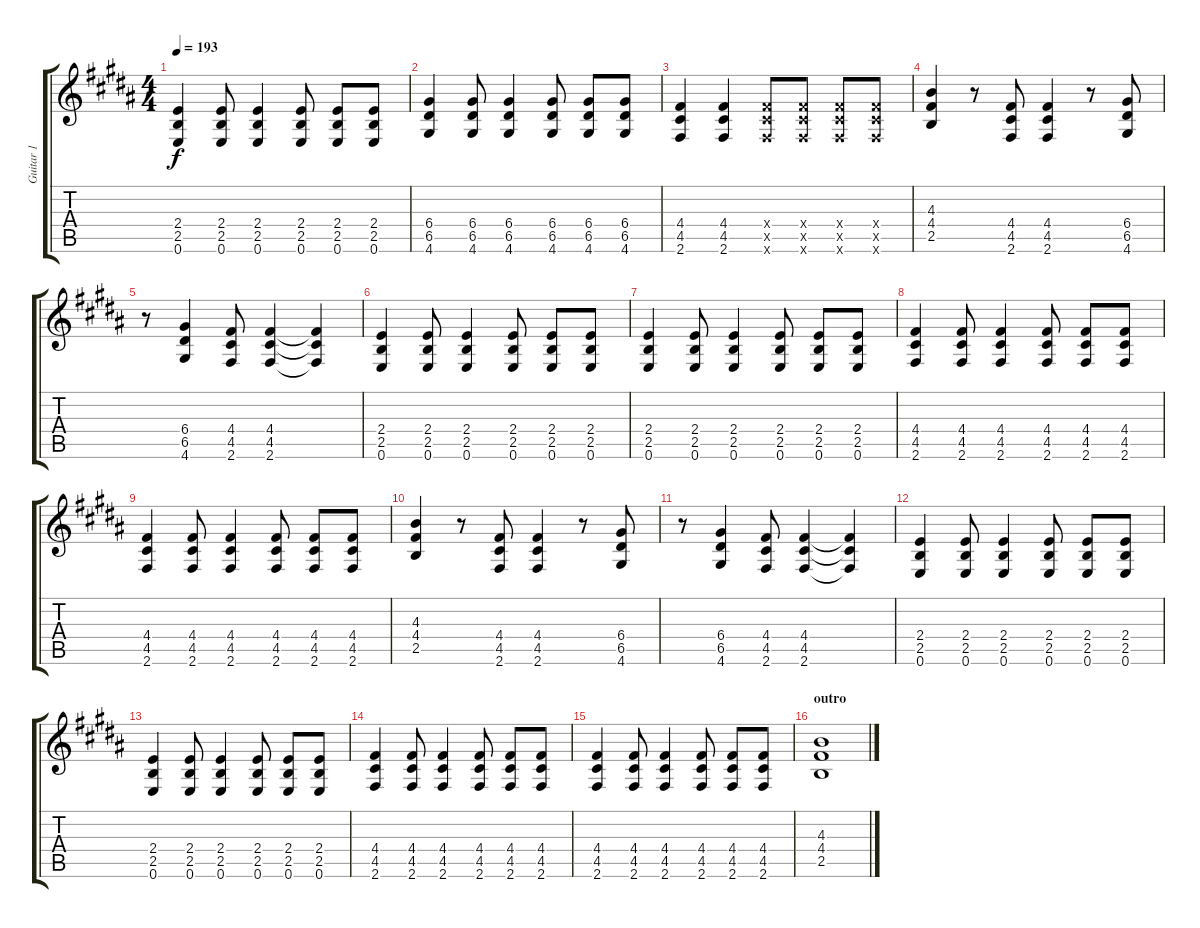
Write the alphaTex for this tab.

\track ("Guitar 1" "Guitar 1") {instrument overdrivenguitar}
\staff {score tabs}
\tuning (E4 B3 G3 D3 A2 E2) {hide}
\ts (4 4)
\tempo 193
\clef g2
\ks b
(2.4 2.5 0.6).4{dy f} (2.4 2.5 0.6).8 (2.4 2.5 0.6).4 (2.4 2.5 0.6).8 (2.4 2.5 0.6).8 (2.4 2.5 0.6).8 |
(6.4 6.5 4.6).4 (6.4 6.5 4.6).8 (6.4 6.5 4.6).4 (6.4 6.5 4.6).8 (6.4 6.5 4.6).8 (6.4 6.5 4.6).8 |
(4.4 4.5 2.6).4 (4.4 4.5 2.6).4 (4.4{x} 4.5{x} 2.6{x}).8 (4.4{x} 4.5{x} 2.6{x}).8 (4.4{x} 4.5{x} 2.6{x}).8 (4.4{x} 4.5{x} 2.6{x}).8 |
(4.3 4.4 2.5).4 r.8 (4.4 4.5 2.6).8 (4.4 4.5 2.6).4 r.8 (6.4 6.5 4.6).8 |
r.8 (6.4 6.5 4.6).4 (4.4 4.5 2.6).8 (4.4 4.5 2.6).4 (4.4{t} 4.5{t} 2.6{t}).4 |
(2.4 2.5 0.6).4 (2.4 2.5 0.6).8 (2.4 2.5 0.6).4 (2.4 2.5 0.6).8 (2.4 2.5 0.6).8 (2.4 2.5 0.6).8 |
(2.4 2.5 0.6).4 (2.4 2.5 0.6).8 (2.4 2.5 0.6).4 (2.4 2.5 0.6).8 (2.4 2.5 0.6).8 (2.4 2.5 0.6).8 |
(4.4 4.5 2.6).4 (4.4 4.5 2.6).8 (4.4 4.5 2.6).4 (4.4 4.5 2.6).8 (4.4 4.5 2.6).8 (4.4 4.5 2.6).8 |
(4.4 4.5 2.6).4 (4.4 4.5 2.6).8 (4.4 4.5 2.6).4 (4.4 4.5 2.6).8 (4.4 4.5 2.6).8 (4.4 4.5 2.6).8 |
(4.3 4.4 2.5).4 r.8 (4.4 4.5 2.6).8 (4.4 4.5 2.6).4 r.8 (6.4 6.5 4.6).8 |
r.8 (6.4 6.5 4.6).4 (4.4 4.5 2.6).8 (4.4 4.5 2.6).4 (4.4{t} 4.5{t} 2.6{t}).4 |
(2.4 2.5 0.6).4 (2.4 2.5 0.6).8 (2.4 2.5 0.6).4 (2.4 2.5 0.6).8 (2.4 2.5 0.6).8 (2.4 2.5 0.6).8 |
(2.4 2.5 0.6).4 (2.4 2.5 0.6).8 (2.4 2.5 0.6).4 (2.4 2.5 0.6).8 (2.4 2.5 0.6).8 (2.4 2.5 0.6).8 |
(4.4 4.5 2.6).4 (4.4 4.5 2.6).8 (4.4 4.5 2.6).4 (4.4 4.5 2.6).8 (4.4 4.5 2.6).8 (4.4 4.5 2.6).8 |
(4.4 4.5 2.6).4 (4.4 4.5 2.6).8 (4.4 4.5 2.6).4 (4.4 4.5 2.6).8 (4.4 4.5 2.6).8 (4.4 4.5 2.6).8 |
\section ("" "outro")
(4.3 4.4 2.5).1
